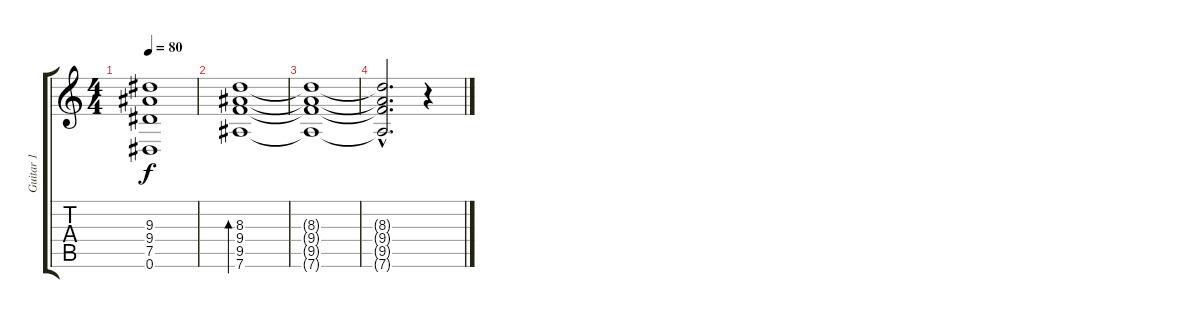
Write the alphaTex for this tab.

\track ("Guitar 1" "Guitar 1") {instrument acousticguitarsteel}
\staff {score tabs}
\tuning (Eb4 Bb3 Gb3 Db3 Ab2 Eb2) {hide}
\ts (4 4)
\tempo 80
\clef g2
\ks c
(9.3 9.4 7.5 0.6).1{dy f} |
(8.3 9.4 9.5 7.6).1{bd 60} |
(8.3{t} 9.4{t} 9.5{t} 7.6{t}).1 |
(8.3{hac t} 9.4{hac t} 9.5{hac t} 7.6{hac t}).2{d} r.4
